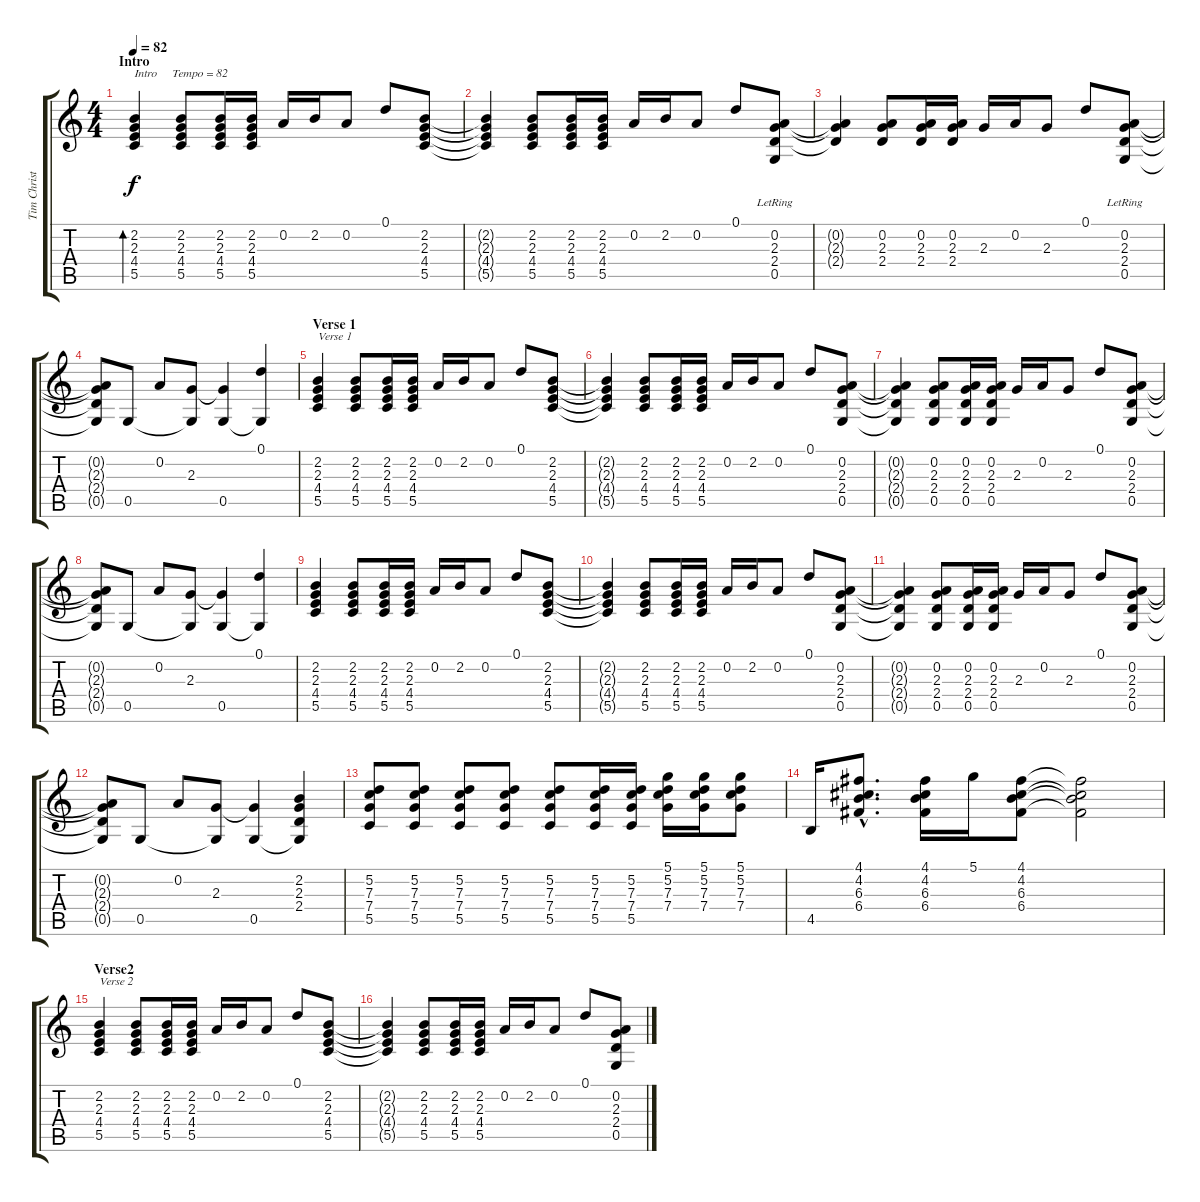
\track ("Tim Christensen 1" "Tim Christ") {instrument electricguitarjazz}
\staff {score tabs}
\tuning (D4 A3 F3 C3 G2 D2) {hide}
\ts (4 4)
\section ("" "Intro")
\tempo 82
\clef g2
\ks c
(2.2 2.3 4.4 5.5).4{bd 120 txt "Intro     Tempo = 82" dy f instrument electricguitarjazz} (2.2 2.3 4.4 5.5).8 (2.2 2.3 4.4 5.5).16 (2.2 2.3 4.4 5.5).16 0.2.16 2.2.16 0.2.8 0.1.8 (2.2 2.3 4.4 5.5).8 |
(2.2{t} 2.3{t} 4.4{t} 5.5{t}).4 (2.2 2.3 4.4 5.5).8 (2.2 2.3 4.4 5.5).16 (2.2 2.3 4.4 5.5).16 0.2.16 2.2.16 0.2.8 0.1.8 (0.2 2.3 2.4 0.5{lr}).8 |
(0.2{t} 2.3{t} 2.4{t}).4 (0.2 2.3 2.4).8 (0.2 2.3 2.4).16 (0.2 2.3 2.4).16 2.3.16 0.2.16 2.3.8 0.1.8 (0.2 2.3 2.4 0.5{lr}).8 |
(0.2{t} 2.3{t} 2.4{t} 0.5{t}).8 0.5.8 0.2.8 (2.3 0.5{t}).8 (2.3{t} 0.5).4 (0.1 0.5{t}).4 |
\section ("" "Verse 1")
(2.2 2.3 4.4 5.5).4{txt "Verse 1"} (2.2 2.3 4.4 5.5).8 (2.2 2.3 4.4 5.5).16 (2.2 2.3 4.4 5.5).16 0.2.16 2.2.16 0.2.8 0.1.8 (2.2 2.3 4.4 5.5).8 |
(2.2{t} 2.3{t} 4.4{t} 5.5{t}).4 (2.2 2.3 4.4 5.5).8 (2.2 2.3 4.4 5.5).16 (2.2 2.3 4.4 5.5).16 0.2.16 2.2.16 0.2.8 0.1.8 (0.2 2.3 2.4 0.5).8 |
(0.2{t} 2.3{t} 2.4{t} 0.5{t}).4 (0.2 2.3 2.4 0.5).8 (0.2 2.3 2.4 0.5).16 (0.2 2.3 2.4 0.5).16 2.3.16 0.2.16 2.3.8 0.1.8 (0.2 2.3 2.4 0.5).8 |
(0.2{t} 2.3{t} 2.4{t} 0.5{t}).8 0.5.8 0.2.8 (2.3 0.5{t}).8 (2.3{t} 0.5).4 (0.1 0.5{t}).4 |
(2.2 2.3 4.4 5.5).4 (2.2 2.3 4.4 5.5).8 (2.2 2.3 4.4 5.5).16 (2.2 2.3 4.4 5.5).16 0.2.16 2.2.16 0.2.8 0.1.8 (2.2 2.3 4.4 5.5).8 |
(2.2{t} 2.3{t} 4.4{t} 5.5{t}).4 (2.2 2.3 4.4 5.5).8 (2.2 2.3 4.4 5.5).16 (2.2 2.3 4.4 5.5).16 0.2.16 2.2.16 0.2.8 0.1.8 (0.2 2.3 2.4 0.5).8 |
(0.2{t} 2.3{t} 2.4{t} 0.5{t}).4 (0.2 2.3 2.4 0.5).8 (0.2 2.3 2.4 0.5).16 (0.2 2.3 2.4 0.5).16 2.3.16 0.2.16 2.3.8 0.1.8 (0.2 2.3 2.4 0.5).8 |
(0.2{t} 2.3{t} 2.4{t} 0.5{t}).8 0.5.8 0.2.8 (2.3 0.5{t}).8 (2.3{t} 0.5).4 (2.2 2.3 2.4 0.5{t}).4 |
(5.2 7.3 7.4 5.5).8 (5.2 7.3 7.4 5.5).8 (5.2 7.3 7.4 5.5).8 (5.2 7.3 7.4 5.5).8 (5.2 7.3 7.4 5.5).8 (5.2 7.3 7.4 5.5).16 (5.2 7.3 7.4 5.5).16 (5.1 5.2 7.3 7.4).16 (5.1 5.2 7.3 7.4).16 (5.1 5.2 7.3 7.4).8 |
4.5.16 (4.1{hac} 4.2{hac} 6.3{hac} 6.4{hac}).8{d} (4.1 4.2 6.3 6.4).16 5.1.16 (4.1 4.2 6.3 6.4).8 (4.1{t} 4.2{t} 6.3{t} 6.4{t}).2 |
\section ("" "Verse2")
(2.2 2.3 4.4 5.5).4{txt "Verse 2"} (2.2 2.3 4.4 5.5).8 (2.2 2.3 4.4 5.5).16 (2.2 2.3 4.4 5.5).16 0.2.16 2.2.16 0.2.8 0.1.8 (2.2 2.3 4.4 5.5).8 |
(2.2{t} 2.3{t} 4.4{t} 5.5{t}).4 (2.2 2.3 4.4 5.5).8 (2.2 2.3 4.4 5.5).16 (2.2 2.3 4.4 5.5).16 0.2.16 2.2.16 0.2.8 0.1.8 (0.2 2.3 2.4 0.5).8
